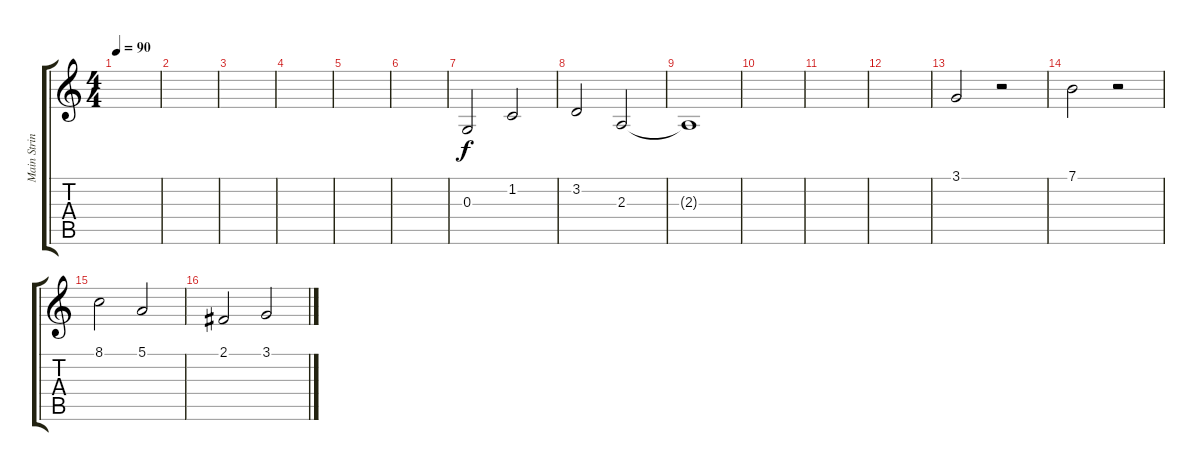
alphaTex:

\track ("Main Strings" "Main Strin") {instrument stringensemble2}
\staff {score tabs}
\tuning (E4 B3 G3 D3 A2 E2) {hide}
\ts (4 4)
\tempo 90
\clef g2
\ks c
|
|
|
|
|
|
0.3.2 1.2.2 |
3.2.2 2.3.2 |
2.3{t}.1{volume 0} |
|
|
|
3.1.2{volume 14} r.2 |
7.1.2 r.2 |
8.1.2 5.1.2 |
2.1.2 3.1.2
